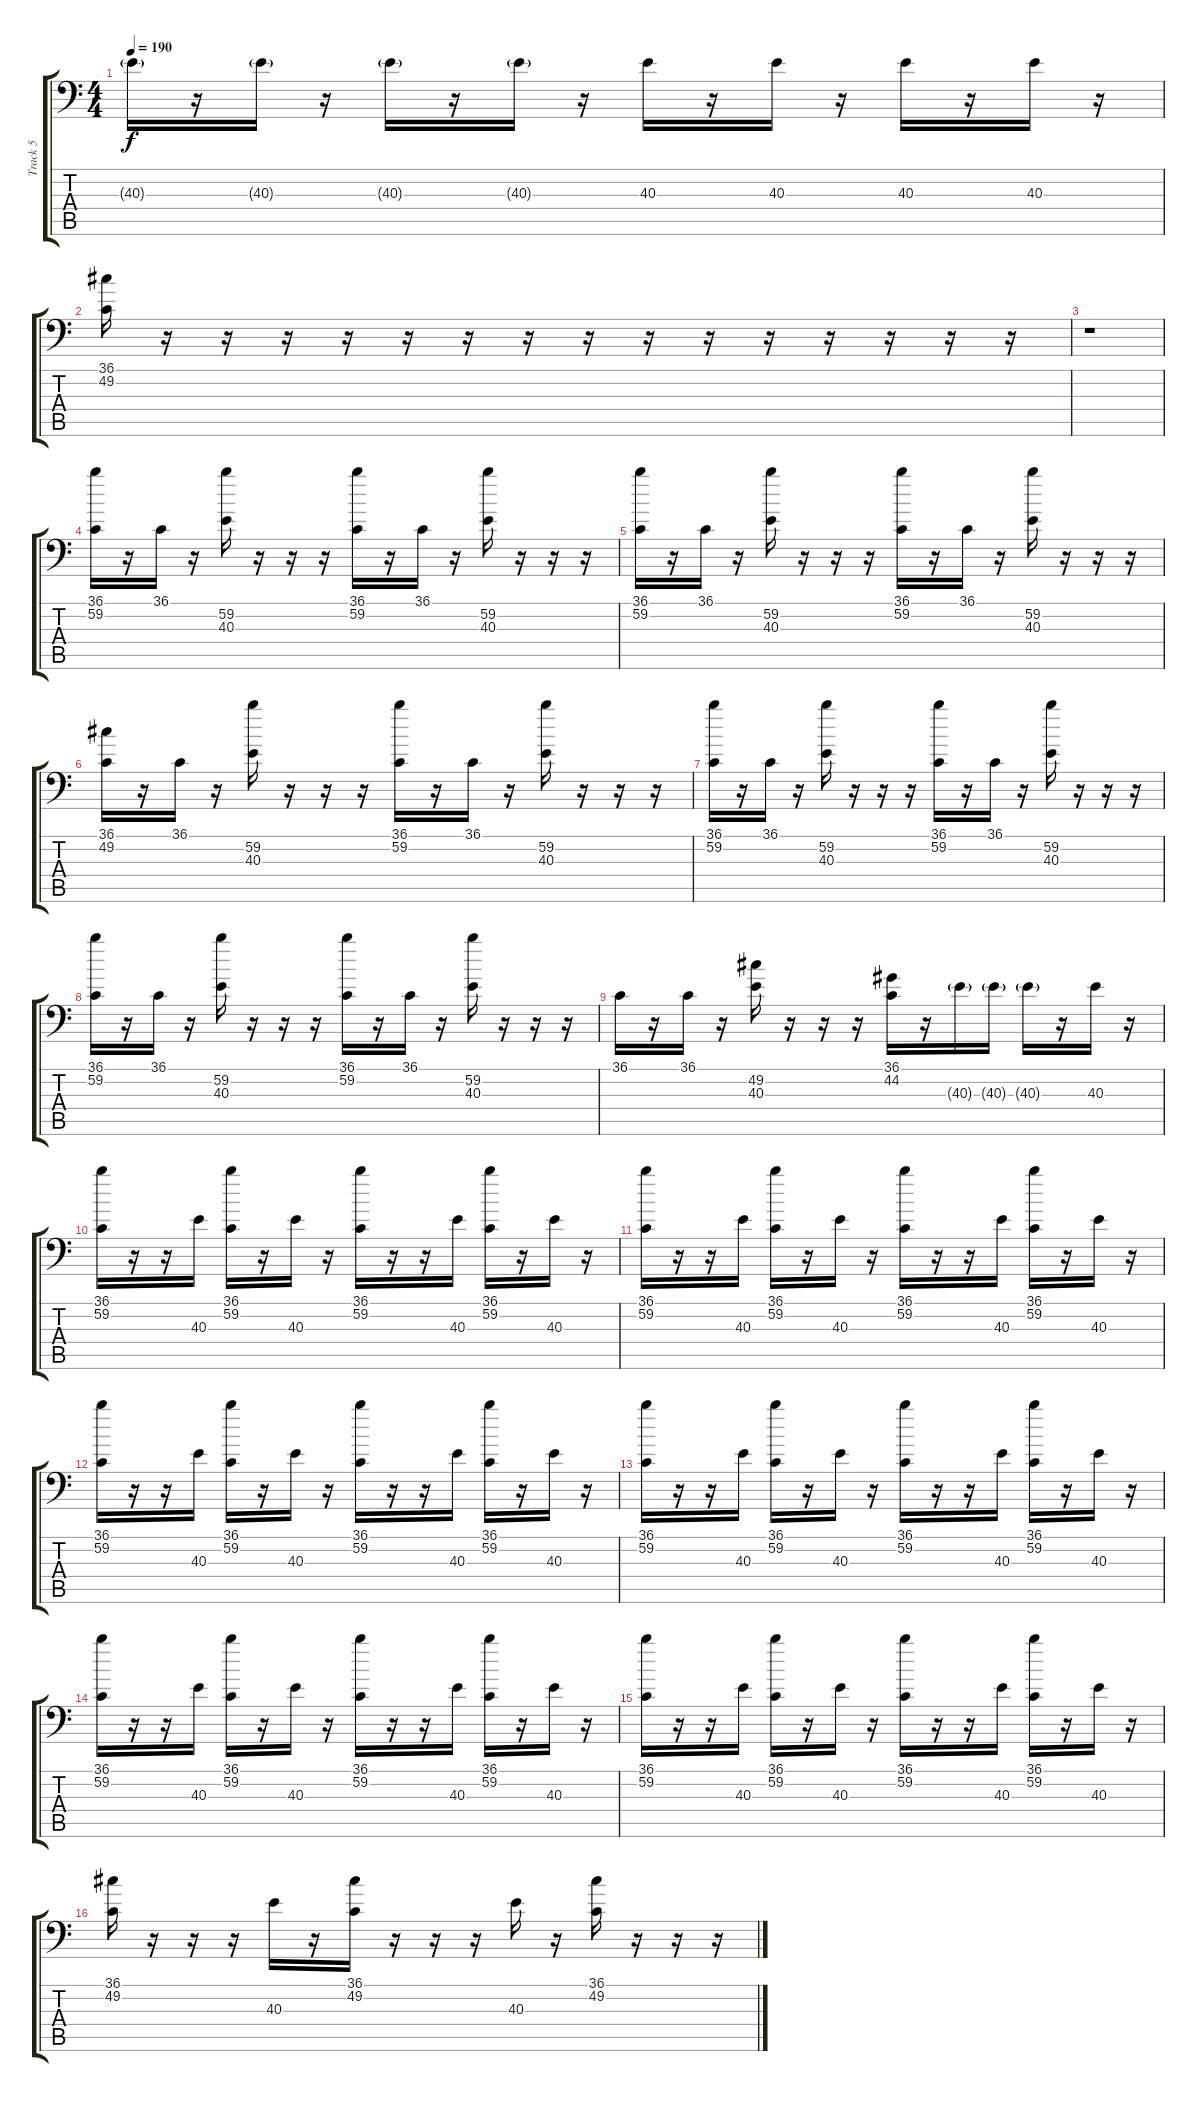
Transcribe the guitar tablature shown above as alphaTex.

\track ("Track 5" "Track 5") {instrument acousticgrandpiano}
\staff {score tabs}
\tuning (C-1 C-1 C-1 C-1 C-1 C-1) {hide}
\ts (4 4)
\tempo 190
\clef f4
\ks c
40.3{g}.16{dy f} r.16 40.3{g}.16 r.16 40.3{g}.16 r.16 40.3{g}.16 r.16 40.3.16 r.16 40.3.16 r.16 40.3.16 r.16 40.3.16 r.16 |
(36.1 49.2).16 r.16 r.16 r.16 r.16 r.16 r.16 r.16 r.16 r.16 r.16 r.16 r.16 r.16 r.16 r.16 |
r.1 |
(36.1 59.2).16 r.16 36.1.16 r.16 (59.2 40.3).16 r.16 r.16 r.16 (36.1 59.2).16 r.16 36.1.16 r.16 (59.2 40.3).16 r.16 r.16 r.16 |
(36.1 59.2).16 r.16 36.1.16 r.16 (59.2 40.3).16 r.16 r.16 r.16 (36.1 59.2).16 r.16 36.1.16 r.16 (59.2 40.3).16 r.16 r.16 r.16 |
(36.1 49.2).16 r.16 36.1.16 r.16 (59.2 40.3).16 r.16 r.16 r.16 (36.1 59.2).16 r.16 36.1.16 r.16 (59.2 40.3).16 r.16 r.16 r.16 |
(36.1 59.2).16 r.16 36.1.16 r.16 (59.2 40.3).16 r.16 r.16 r.16 (36.1 59.2).16 r.16 36.1.16 r.16 (59.2 40.3).16 r.16 r.16 r.16 |
(36.1 59.2).16 r.16 36.1.16 r.16 (59.2 40.3).16 r.16 r.16 r.16 (36.1 59.2).16 r.16 36.1.16 r.16 (59.2 40.3).16 r.16 r.16 r.16 |
36.1.16 r.16 36.1.16 r.16 (49.2 40.3).16 r.16 r.16 r.16 (36.1 44.2).16 r.16 40.3{g}.16 40.3{g}.16 40.3{g}.16 r.16 40.3.16 r.16 |
(36.1 59.2).16 r.16 r.16 40.3.16 (36.1 59.2).16 r.16 40.3.16 r.16 (36.1 59.2).16 r.16 r.16 40.3.16 (36.1 59.2).16 r.16 40.3.16 r.16 |
(36.1 59.2).16 r.16 r.16 40.3.16 (36.1 59.2).16 r.16 40.3.16 r.16 (36.1 59.2).16 r.16 r.16 40.3.16 (36.1 59.2).16 r.16 40.3.16 r.16 |
(36.1 59.2).16 r.16 r.16 40.3.16 (36.1 59.2).16 r.16 40.3.16 r.16 (36.1 59.2).16 r.16 r.16 40.3.16 (36.1 59.2).16 r.16 40.3.16 r.16 |
(36.1 59.2).16 r.16 r.16 40.3.16 (36.1 59.2).16 r.16 40.3.16 r.16 (36.1 59.2).16 r.16 r.16 40.3.16 (36.1 59.2).16 r.16 40.3.16 r.16 |
(36.1 59.2).16 r.16 r.16 40.3.16 (36.1 59.2).16 r.16 40.3.16 r.16 (36.1 59.2).16 r.16 r.16 40.3.16 (36.1 59.2).16 r.16 40.3.16 r.16 |
(36.1 59.2).16 r.16 r.16 40.3.16 (36.1 59.2).16 r.16 40.3.16 r.16 (36.1 59.2).16 r.16 r.16 40.3.16 (36.1 59.2).16 r.16 40.3.16 r.16 |
(36.1 49.2).16 r.16 r.16 r.16 40.3.16 r.16 (36.1 49.2).16 r.16 r.16 r.16 40.3.16 r.16 (36.1 49.2).16 r.16 r.16 r.16
